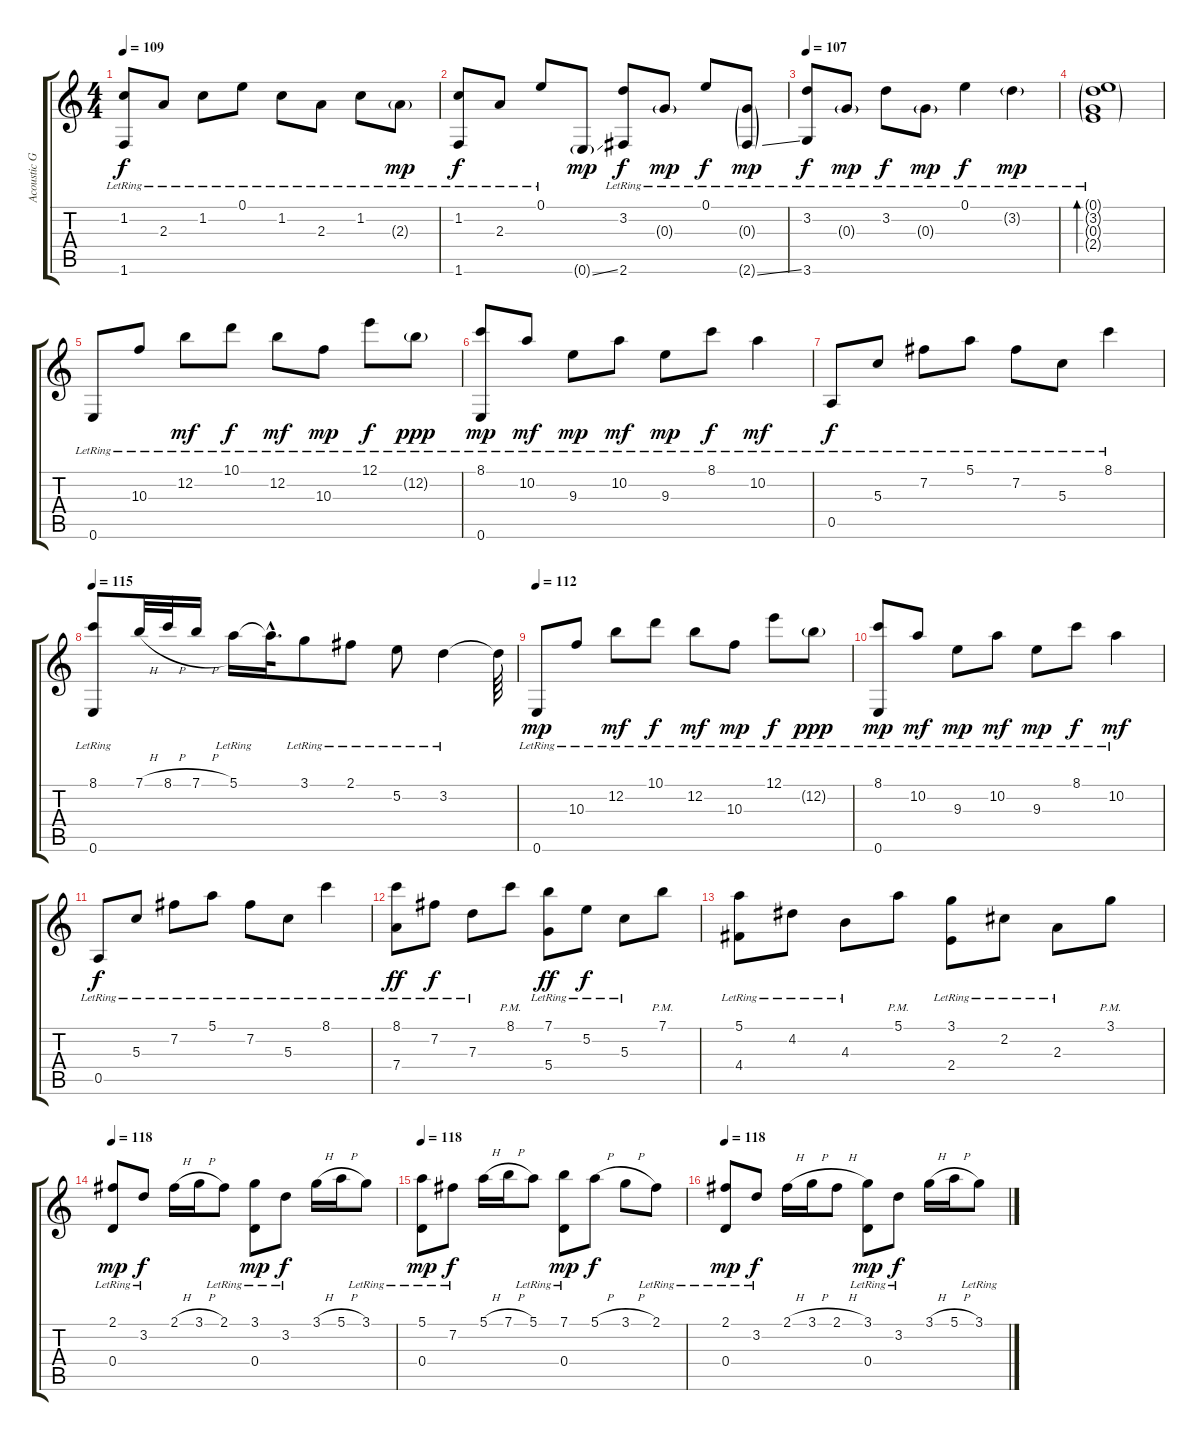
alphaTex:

\track ("Acoustic Guitar" "Acoustic G") {instrument acousticguitarnylon}
\staff {score tabs}
\tuning (E4 B3 G3 D3 A2 E2) {hide}
\ts (4 4)
\tempo 109
\clef g2
\ks c
(1.2{lr} 1.6{lr}).8{dy f} 2.3{lr}.8 1.2{lr}.8 0.1{lr}.8 1.2{lr}.8 2.3{lr}.8 1.2{lr}.8 2.3{g lr}.8{dy mp} |
(1.2{lr} 1.6{lr}).8{dy f} 2.3{lr}.8 0.1{lr}.8 0.6{ss g}.8{dy mp} (3.2{lr} 2.6{lr}).8{dy f} 0.3{g lr}.8{dy mp} 0.1{lr}.8{dy f} (0.3{g lr} 2.6{ss g}).8{dy mp} |
\tempo 107
(3.2{lr} 3.6{lr}).8{dy f} 0.3{g lr}.8{dy mp} 3.2{lr}.8{dy f} 0.3{g lr}.8{dy mp} 0.1{lr}.4{dy f} 3.2{g lr}.4{dy mp} |
(0.1{g lr} 3.2{g lr} 0.3{g lr} 2.4{g lr}).1{bd 480} |
0.6{lr}.8 10.3{lr}.8 12.2{lr}.8{dy mf} 10.1{lr}.8{dy f} 12.2{lr}.8{dy mf} 10.3{lr}.8{dy mp} 12.1{lr}.8{dy f} 12.2{g lr}.8{dy ppp} |
(8.1{lr} 0.6{lr}).8{dy mp} 10.2{lr}.8{dy mf} 9.3{lr}.8{dy mp} 10.2{lr}.8{dy mf} 9.3{lr}.8{dy mp} 8.1{lr}.8{dy f} 10.2{lr}.4{dy mf} |
0.5{lr}.8{dy f} 5.3{lr}.8 7.2{lr}.8 5.1{lr}.8 7.2{lr}.8 5.3{lr}.8 8.1{lr}.4 |
\tempo 115
(8.1{lr} 0.6{lr}).8 7.1{h}.32 8.1{h}.32 7.1{h}.16 5.1{lr}.16 5.1{hac t}.32{d} 3.1{lr}.8 2.1{lr}.8 5.2{lr}.8 3.2{lr}.4 3.2{t}.64 |
\tempo 112
0.6{lr}.8{dy mp} 10.3{lr}.8 12.2{lr}.8{dy mf} 10.1{lr}.8{dy f} 12.2{lr}.8{dy mf} 10.3{lr}.8{dy mp} 12.1{lr}.8{dy f} 12.2{g lr}.8{dy ppp} |
(8.1{lr} 0.6{lr}).8{dy mp} 10.2{lr}.8{dy mf} 9.3{lr}.8{dy mp} 10.2{lr}.8{dy mf} 9.3{lr}.8{dy mp} 8.1{lr}.8{dy f} 10.2{lr}.4{dy mf} |
0.5{lr}.8{dy f} 5.3{lr}.8 7.2{lr}.8 5.1{lr}.8 7.2{lr}.8 5.3{lr}.8 8.1{lr}.4 |
(8.1{lr} 7.4{lr}).8{dy ff} 7.2{lr}.8{dy f} 7.3{lr}.8 8.1{pm}.8 (7.1{lr} 5.4{lr}).8{dy ff} 5.2{lr}.8{dy f} 5.3{lr}.8 7.1{pm}.8 |
(5.1{lr} 4.4{lr}).8 4.2{lr}.8 4.3{lr}.8 5.1{pm}.8 (3.1{lr} 2.4{lr}).8 2.2{lr}.8 2.3{lr}.8 3.1{pm}.8 |
\tempo 118
(2.1{lr} 0.4{lr}).8{dy mp} 3.2{lr}.8{dy f} 2.1{h}.16 3.1{h}.16 2.1{lr}.8 (3.1{lr} 0.4{lr}).8{dy mp} 3.2{lr}.8{dy f} 3.1{h}.16 5.1{h}.16 3.1{lr}.8 |
\tempo 118
(5.1{lr} 0.4{lr}).8{dy mp} 7.2{lr}.8{dy f} 5.1{h}.16 7.1{h}.16 5.1{lr}.8 (7.1{lr} 0.4{lr}).8{dy mp} 5.1{h}.8{dy f} 3.1{h}.8 2.1{lr}.8 |
\tempo 118
(2.1{lr} 0.4{lr}).8{dy mp} 3.2{lr}.8{dy f} 2.1{h}.16 3.1{h}.16 2.1{h}.8 (3.1{lr} 0.4{lr}).8{dy mp} 3.2{lr}.8{dy f} 3.1{h}.16 5.1{h}.16 3.1{lr}.8
